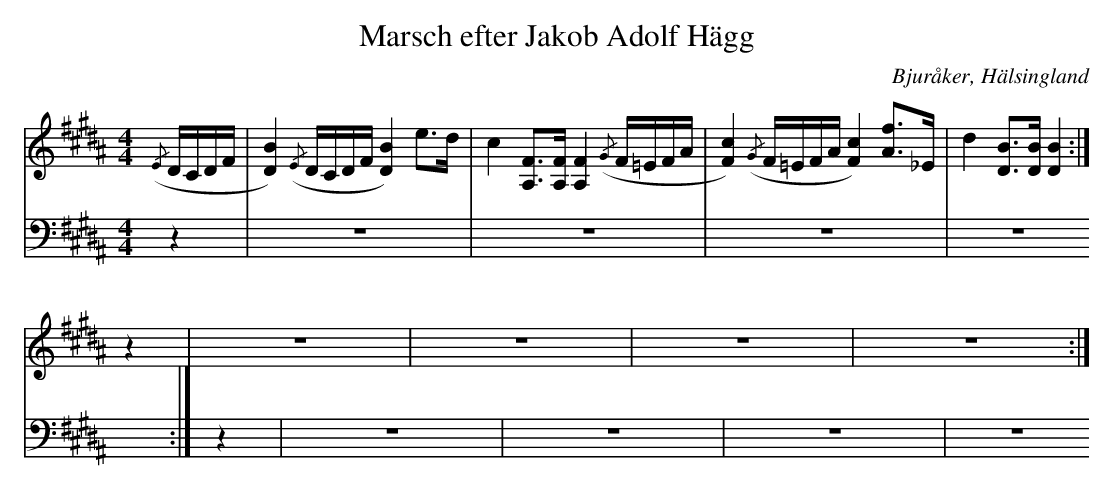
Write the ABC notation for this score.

X:1
T: Marsch efter Jakob Adolf Hägg
O: Bjuråker, Hälsingland
M: 4/4
L: 1/16
K: B
V:1
V:2
V:3 merge
V:1
({/E}DCDF|[D4B4]) ({/E}DCDF [D4B4]) e2>d2|c4 [A,2F2]>[A,2F2] [A,4F4] ({/G}F=EFA|[F4c4]) ({/G}F=EFA [F4c4]) [A2f2]>_E2|d4 [D2B2]>[D2B2] [D4B4]:|
z4|z16|z16|z16|z16:|
V:2 clef=bass
z4|z16|z16|z16|z16:|
z4|z16|z16|z16|z16:|
V:3 clef=bass
z4|z16|z16|z16|z16:|
z4|z16|z16|z16|z16:|
